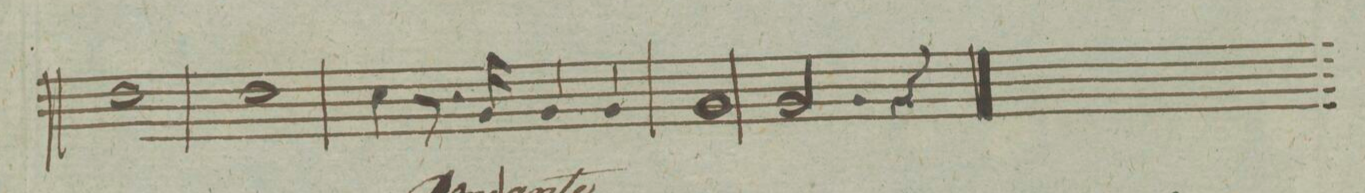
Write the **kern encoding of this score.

**kern	**dynam
*I"Clarinetto Primo in C. et B.	*
*clefG2	*
*k[]	*
*met(c)	*
*M4/4	*
1dd	.
=62	=62
1dd	.
=63	=63
4cc\	.
8.r	.
16g/	.
4g/	.
4g/	.
=64	=64
1g	.
=65	=65
2.g/	.
4r	.
==	==
*-	*-
